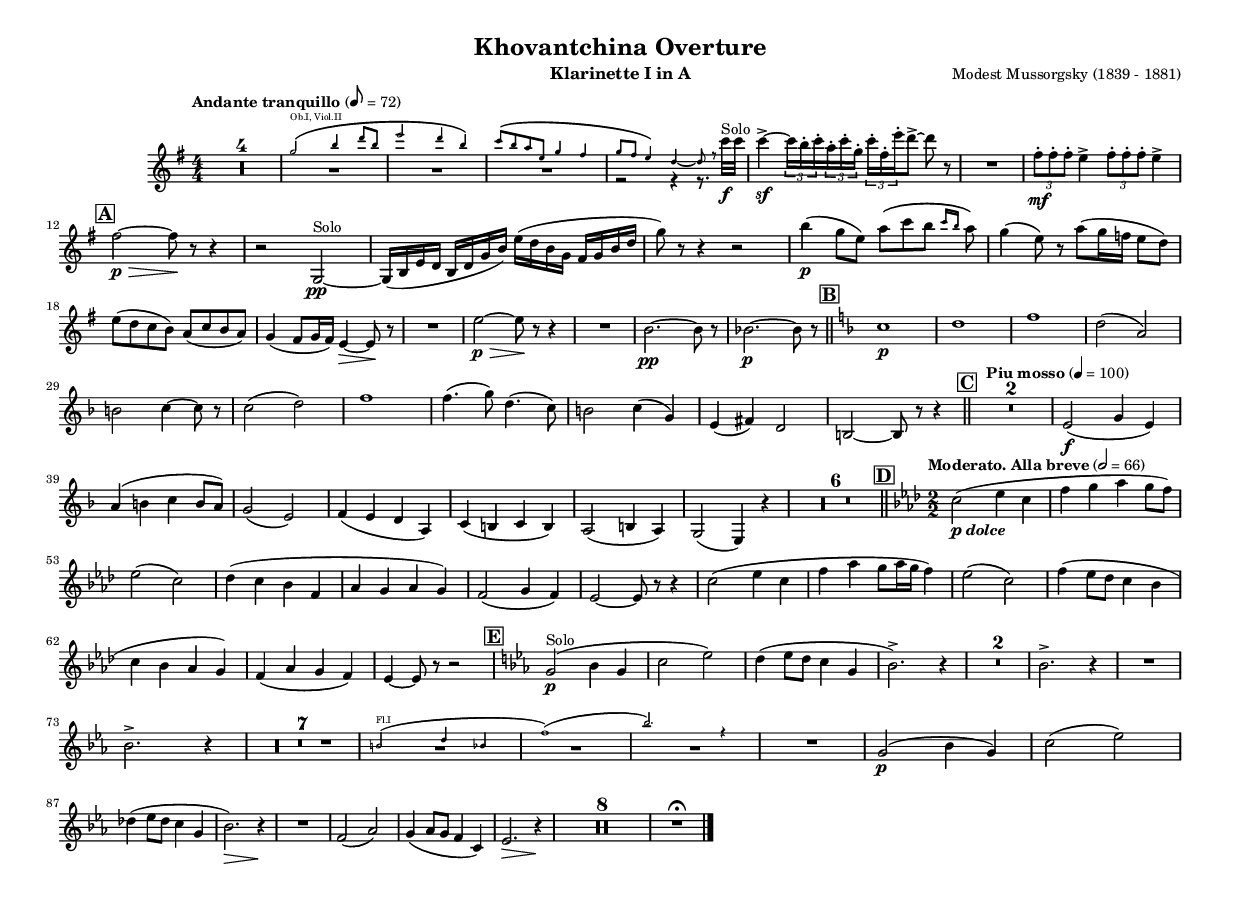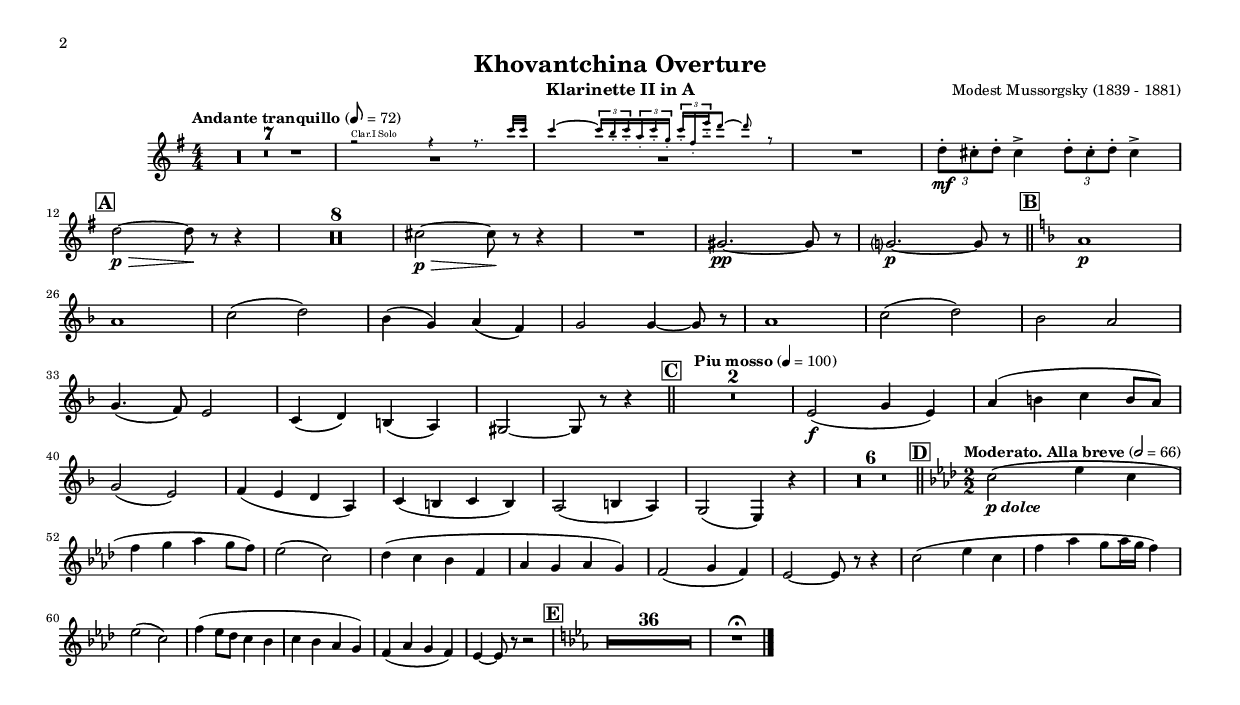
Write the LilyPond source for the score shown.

%{
%}

\version "2.18.2"
\language "deutsch"

\paper {
    top-margin = 10\mm
    bottom-margin = 10\mm
    left-margin = 10\mm
    right-margin = 10\mm
    ragged-last = ##t
}
  
\header{
  title = "Khovantchina Overture"
  subtitle = ""
  composer = "Modest Mussorgsky (1839 - 1881)"
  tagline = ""
}

% Adapt this for automatic line-breaks
mBreak = { \break }
#(set-global-staff-size 13)

% Useful snippets
pDolce = \markup { \dynamic p \italic \bold "dolce" }


clarinet_I_in_A_Music = {
  \relative c' {
    \transposition a
    \key g \major
    \numericTimeSignature
    \time 4/4
    \tempo "Andante tranquillo" 8 = 72

    % cl 1 line 1
    \barNumberCheck #1
    R1*4
    <<
      {
       \override MultiMeasureRest.staff-position = #-2
        R1*3 |
        e2\rest e4\rest e8.\rest c''32\f^\markup { Solo } c |
        \revert MultiMeasureRest.staff-position
      }
      \new CueVoice {
        \set instrumentCueName = "Ob.I, Viol.II"
        \stemUp {
          g2^\( h4 d8 h |
          e2 d4 h\) |
          c8^\( h a e g4 fis4 |
          g8 fis e4\) d4~ d8 fis8\rest
        }
      }
    >>
    c'4->~\sf \tuplet 3/2 { c16 h-. c-. } \tuplet 3/2 { a-. c-. g-. } \tuplet 3/2 { c-. fis,-. e'-. } d8->~ d r8 |
    R1 |
    \tuplet 3/2 { fis,8-.\mf fis-. fis-. } e4-> \tuplet 3/2 { fis8-. fis-. fis-. } e4-> |
    \mBreak
    
    % cl 1 line 2
    \barNumberCheck #12
    \mark #1
    fis2~\p\> fis8\! r8 r4 |
    r2 g,,\pp^\markup { Solo }~ |
    g16( h e d h d g h) e( d h g fis g h d |
    g8) r8 r4 r2 |
    h4\p( g8 e) a\( c h \grace { c16 h } a8 \) |
    g4( e8) r8 a8( g16 f e8 d)
    \mBreak
    
    % cl 1 line 3
    \barNumberCheck #18
    e8(d c h) a( c h a) |
    g4( fis8 g16 fis) e4~\> e8\! r8 |
    R1
    e'2\p\>~ e8\! r8 r4 |
    R1
    h2.\pp~ h8 r8 |
    b2.\p~ b8 r8 |
    \bar "||" \key f \major
    \mark #2
    c1\p |
    d1 |
    f1 |
    d2( a) |
    \mBreak
    
    % cl 1 line 4
    \barNumberCheck #29
    h2 c4~c8 r8 |
    c2( d) |
    f1 |
    f4.( g8) d4.( c8) |
    h2 c4( g) |
    e4( fis) d2 |
    h2~ h8 r8 r4
    \bar "||"
    \mark #3
    \tempo "Piu mosso" 4 = 100
    R1*2
    e2(\f g4 e4) |
    \mBreak
    
    % cl 1 line 5 (start)
    \barNumberCheck #39
    a4( h c h8 a) |
    g2( e2) |
    f4( e d a) |
    c4( h c h) |
    a2( h4 a) |
    g2( e4) r4 |
    R1*6 |
    \bar "||"
    \mark #4
  }
}

clarinet_I_in_B_Music = {
  \relative c' {
    \transposition b
    \key as \major
    \numericTimeSignature
    \time 2/2
    \tempo "Moderato. Alla breve" 2 = 66
    
    % cl 1 line 5 (continued)
    c'2(_\pDolce es4 c |
    f4 g as g8 f) |
    \mBreak
    
    % cl 1 line 6
    \barNumberCheck #53
    es2( c) |
    des4( c b f |
    as4 g as g) |
    f2( g4 f) |
    es2~ es8 r8 r4 |
    c'2( es4 c |
    f4 as g8 as16 g f4) |
    es2( c) |
    f4( es8 des c4 b |
    \mBreak
    
    % cl 1 line 7
    \barNumberCheck #62
    c4 b as g) |
    f4( as g f) |
    es~ es8 r8 r2 |
    \mark #5
    \key es \major
    g2\p^\markup {Solo }( b4 g |
    c2 es) |
    d4( es8 d c4 g |
    b2.->) r4 |
    R1*2 |
    b2.-> r4 |
    R1 |
    \mBreak
    
    
    % cl 1 line 8
    \barNumberCheck #73
    b2.-> r4 |
    R1*7 |
    <<
      {
       \override MultiMeasureRest.staff-position = #-2
        R1*3
        \revert MultiMeasureRest.staff-position
      }
      \new CueVoice {
        \set instrumentCueName = "Fl.I"
        \stemUp {
          h2^( d4 b |
          f'1)^( |
          b2.) f4\rest |
        }
      }
    >>
    R1 |
    g,2\p( b4 g) |
    c2( es) |
    \mBreak

    % cl 1 line 9
    \barNumberCheck #87
    des4( es8 des c4 g |	% FIXME: d or des??
    b2.)\> r4\! |
    R1*1 |
    f2( as) |
    g4( as8 g f4 c) |
    es2.\> r4\! |
    R1*8 |
    R1\fermataMarkup
    \bar "|." |
    \barNumberCheck #102
  }
}

clarinet_II_in_A_Music = {
  \relative c' {
    \transposition a
    \key g \major
    \numericTimeSignature
    \time 4/4
    \tempo "Andante tranquillo" 8 = 72

    % cl 2 line 1
    \barNumberCheck #1
    R1*7 |
    <<
      {
       \override MultiMeasureRest.staff-position = #-2
        R1*2
        \revert MultiMeasureRest.staff-position
      }
      \new CueVoice {
        \set instrumentCueName = "Clar.I Solo"
        \stemUp {
          f'2\rest f4\rest f8.\rest c'32 c |
          c4^~ \tuplet 3/2 { c16 h-. c-. } \tuplet 3/2 { a-. c-. g-. } \tuplet 3/2 { c-. fis,-. e'-. } d8^~ d g,8\rest |
        }
      }
    >>
    R1 |
    \tuplet 3/2 { d8-.\mf cis-. d-. } cis4-> \tuplet 3/2 { d8-. cis-. d-. } cis4-> |
    \mBreak

    % cl 2 line 2
    \barNumberCheck #12
    \mark #1
    d2~\p\> d8\! r8 r4 |
    R1*8
    cis2\p\>~ cis8\! r8 r4 |
    R1
    gis2.\pp~ gis8 r8 |
    g2.\p~ g8 r8 |
    \bar "||" \key f \major
    \mark #2
    a1\p |
    \mBreak

    % cl 2 line 3
    \barNumberCheck #26
    a1 |
    c2( d) |
    b4( g) a( f) |
    g2 g4~ g8 r8 |
    a1 |
    c2( d) |
    b2 a |
    \mBreak

    % cl 2 line 4
    \barNumberCheck #33
    g4.( f8) e2
    c4( d) h( a) |
    gis2~ gis8 r8 r4
    \bar "||"
    \mark #3
    \tempo "Piu mosso" 4 = 100
    R1*2
    e'2(\f g4 e4) |
    a4( h c h8 a) |
    \mBreak

    % cl 2 line 5 (start)
    \barNumberCheck #40
    g2( e2) |
    f4( e d a) |
    c4( h c h) |
    a2( h4 a) |
    g2( e4) r4 |
    R1*6 |
    \bar "||"
    \mark #4
  }
}

clarinet_II_in_B_Music = {
  \relative c' {
    \transposition b
    \key as \major
    \numericTimeSignature
    \time 2/2
    \tempo "Moderato. Alla breve" 2 = 66

    % cl 2 line 5 (continued)
    c'2(_\pDolce es4 c |
    \mBreak

    % cl 2 line 6
    \barNumberCheck #52
    f4 g as g8 f) |
    es2( c) |
    des4( c b f |
    as4 g as g) |
    f2( g4 f) |
    es2~ es8 r8 r4 |
    c'2( es4 c |
    f4 as g8 as16 g f4) |
    \mBreak

    % cl 2 line 7
    \barNumberCheck #60
    es2( c) |
    f4( es8 des c4 b |
    c4 b as g) |
    f4( as g f) |
    es~ es8 r8 r2 |
    \mark #5
    \key es \major
    R1*36 |
    R1\fermataMarkup
    \bar "|." |
    \barNumberCheck #102
  }
}

\bookpart {
  \header{
    instrument = "Klarinette I in A"
  }
  \score {
    \new Staff {
      \compressFullBarRests
      % Make grace notes smaller and more fragile
      $(add-grace-property 'Voice 'NoteHead 'font-size '-5)
      $(add-grace-property 'Voice 'Slur 'height-limit '0.5)
      $(add-grace-property 'Voice 'Flag 'font-size '-5)
      $(add-grace-property 'Voice 'Stem 'length '8)
      $(add-grace-property 'Voice 'Beam 'beam-thickness '0.3)
      $(add-grace-property 'Voice 'Beam 'length-fraction '0.5)
      $(add-grace-property 'Voice 'Beam 'shorten '1)
      \set Score.markFormatter = #format-mark-box-alphabet
      \override DynamicLineSpanner.staff-padding = #3
      \accidentalStyle Score.modern-cautionary
      \new Voice {
        {
          % \transpose b a
          \clarinet_I_in_A_Music
        }
        \clarinet_I_in_B_Music
      }
    }
  }
}

\bookpart {
  \header{
    instrument = "Klarinette II in A"
  }
  \score {
    \new Staff {
      \compressFullBarRests
      % Make grace notes smaller and more fragile
      $(add-grace-property 'Voice 'NoteHead 'font-size '-5)
      $(add-grace-property 'Voice 'Slur 'height-limit '0.5)
      $(add-grace-property 'Voice 'Flag 'font-size '-5)
      $(add-grace-property 'Voice 'Stem 'length '8)
      $(add-grace-property 'Voice 'Beam 'beam-thickness '0.3)
      $(add-grace-property 'Voice 'Beam 'length-fraction '0.5)
      $(add-grace-property 'Voice 'Beam 'shorten '1)
      \set Score.markFormatter = #format-mark-box-alphabet
      \override DynamicLineSpanner.staff-padding = #3
      \accidentalStyle Score.modern-cautionary
      \new Voice {
        {
          % \transpose b a
          \clarinet_II_in_A_Music
        }
        \clarinet_II_in_B_Music
      }
    }
  }
}
